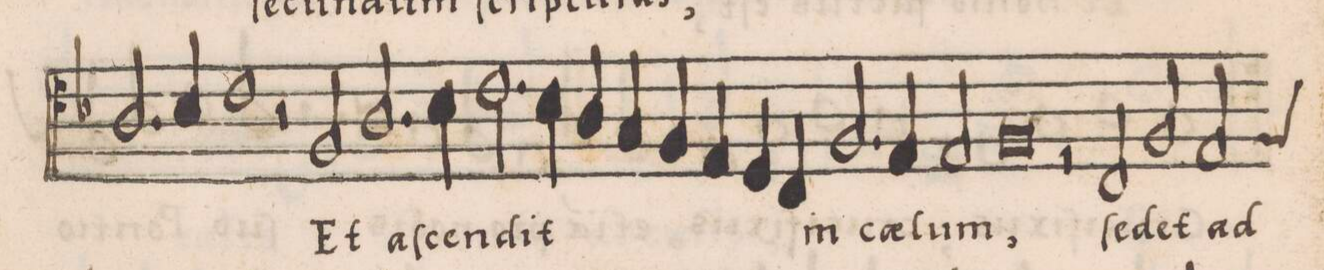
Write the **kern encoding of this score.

**kern	**text
*I"TENOR	*
*clefC4	*
*k[b-]	*
*M2/1	*
2.A/	.
4B-/	.
1c	.
=126-	=126-
2r	.
2F/	Et
2.A/	a-
4B-\	.
=127-	=127-
2.c\	-ſcen-
4B-\	.
4A/	-dit
4G/	.
4F/	.
4E/	.
=128-	=128-
4D/	.
4C/	in
2.F/	c(ae)-
4E/	.
2E/	-lum,
=129-	=129-
0F	.
=130-	=130-
2r	.
2C/	ſe-
2F/	-det
*custos:F	*
2E/	ad
=131-	=131-
*-	*-
